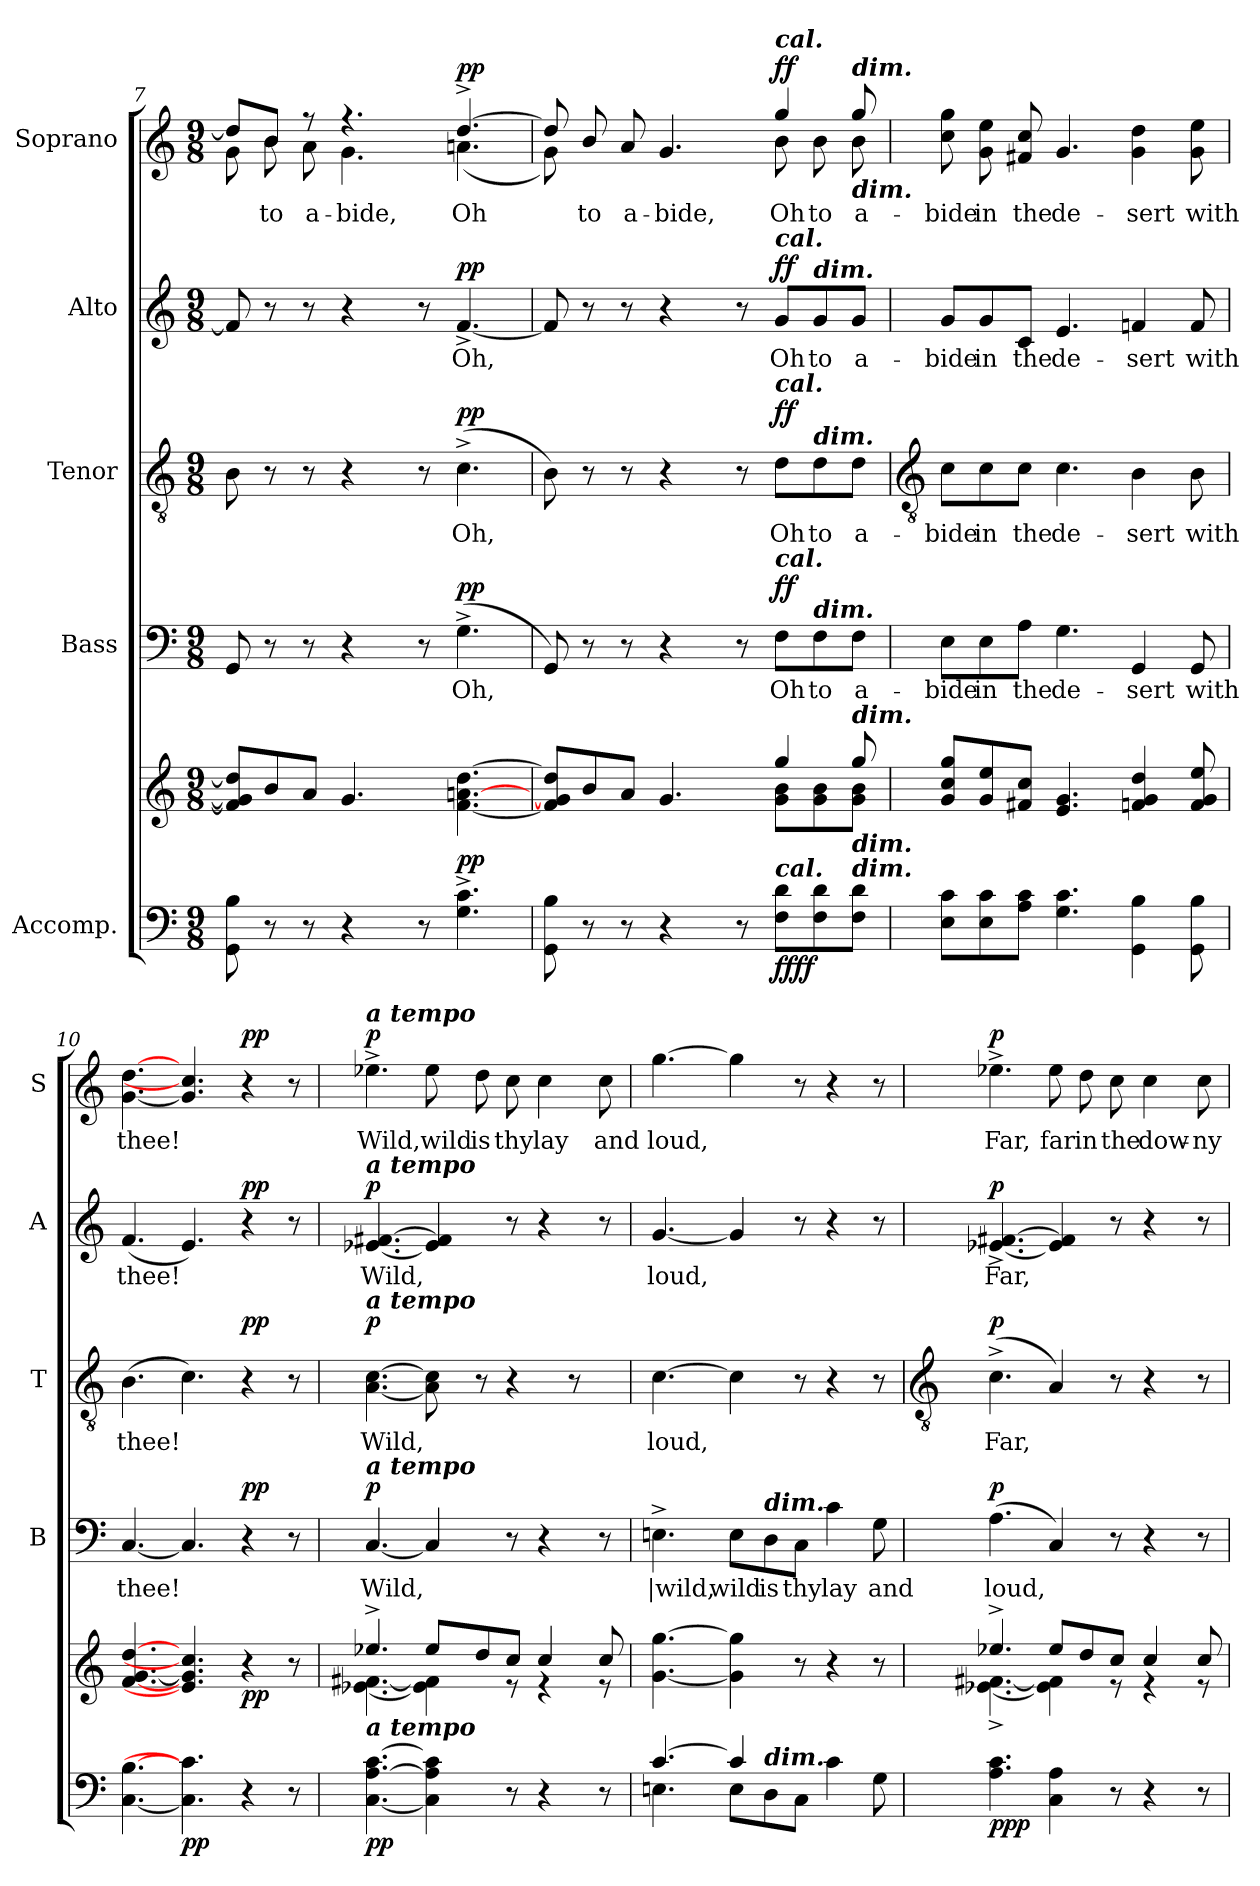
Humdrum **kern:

**kern	**kern	**dynam	**kern	**text	**dynam	**kern	**text	**dynam	**kern	**text	**dynam	**kern	**text	**dynam
*part5	*part5	*part5	*part4	*part4	*part4	*part3	*part3	*part3	*part2	*part2	*part2	*part1	*part1	*part1
*staff6	*staff5	*staff5/6	*staff4	*staff4	*staff4	*staff3	*staff3	*staff3	*staff2	*staff2	*staff2	*staff1	*staff1	*staff1
*I"Accomp.	*	*	*I"Bass	*	*	*I"Tenor	*	*	*I"Alto	*	*	*I"Soprano	*	*
*	*	*	*I'B	*	*	*I'T	*	*	*I'A	*	*	*I'S	*	*
*clefF4	*clefG2	*	*clefF4	*	*	*clefGv2	*	*	*clefG2	*	*	*clefG2	*	*
*k[]	*k[]	*	*k[]	*	*	*k[]	*	*	*k[]	*	*	*k[]	*	*
*C:	*C:	*	*C:	*	*	*C:	*	*	*C:	*	*	*C:	*	*
*M9/8	*M9/8	*	*M9/8	*	*	*M9/8	*	*	*M9/8	*	*	*M9/8	*	*
=7	=7	=7	=7	=7	=7	=7	=7	=7	=7	=7	=7	=7	=7	=7
*	*^	*	*	*	*	*	*	*	*	*	*	*^	*	*
8GG 8B	8f/] 8g/] 8dd/]L	2ryy	.	8GG	.	.	8B	.	.	8f]	.	.	8dd/L]	8g\	.	.
!	!	!	!	!	!	!	!	!	!	!	!	!	!	!	!LO:LY:b	!
8r	8b/	.	.	8r	.	.	8r	.	.	8r	.	.	8b/J	8b\	to	.
!	!	!	!	!	!	!	!	!	!	!	!	!	!	!	!LO:LY:b	!
8r	8a/J	.	.	8r	.	.	8r	.	.	8r	.	.	8r	8a\	a-	.
!	!	!	!	!	!	!	!	!	!	!	!	!	!	!	!LO:LY:b	!
4r	4.g/	.	.	4r	.	.	4r	.	.	4r	.	.	4.r	4.g\	-bide,	.
.	.	8ryy	.	.	.	.	.	.	.	.	.	.	.	.	.	.
8r	.	2ryy	.	8r	.	.	8r	.	.	8r	.	.	.	.	.	.
!	!	!	!	!	!LO:LY:b	!	!	!LO:LY:b	!	!	!LO:LY:b	!	!	!	!LO:LY:a	!
!	!	!	!LO:DY:a=2	!	!	!LO:DY:b	!	!	!LO:DY:b	!	!	!LO:DY:b	!	!	!LO:LY:b	!LO:DY:b
4.G^ 4.c^	[4.f\ [4.an\ [4.dd\	.	pp	(<4.G^	Oh,	pp	(>4.c^	Oh,	pp	[4.f^	Oh,	pp	[4.dd^/	(<4.an\	Oh	pp
=8	=8	=8	=8	=8	=8	=8	=8	=8	=8	=8	=8	=8	=8	=8	=8	=8
8GG 8B	8f\] 8g\] 8dd\]L	2ryy	.	8GG)	.	.	8B)	.	.	8f]	.	.	8dd/]	8g\)	.	.
!	!	!	!	!	!	!	!	!	!	!	!	!	!	!	!LO:LY:a	!
8r	8b/	.	.	8r	.	.	8r	.	.	8r	.	.	8b/	4ryy	to	.
!	!	!	!	!	!	!	!	!	!	!	!	!	!	!	!LO:LY:a	!
8r	8a/J	.	.	8r	.	.	8r	.	.	8r	.	.	8a/	.	a-	.
!	!	!	!	!	!	!	!	!	!	!	!	!	!	!	!LO:LY:a	!
4r	4.g/	.	.	4r	.	.	4r	.	.	4r	.	.	4.g/	4.ryy	-bide,	.
.	.	8ryy	.	.	.	.	.	.	.	.	.	.	.	.	.	.
8r	.	8ryy	.	8r	.	.	8r	.	.	8r	.	.	.	.	.	.
!	!	!	!	!	!	!	!	!	!	!	!	!	!LO:TX:a:Bi:t=cal.	!	!	!
!	!	!	!	!	!	!	!	!	!	!LO:TX:a:Bi:t=cal.	!	!	!	!	!	!
!	!	!	!	!	!	!	!LO:TX:a:Bi:t=cal.	!	!	!	!	!	!	!	!	!
!	!	!	!	!LO:TX:a:Bi:t=cal.	!	!	!	!	!	!	!	!	!	!	!	!
!LO:TX:a:Bi:t=cal.	!	!	!	!	!	!	!	!	!	!	!	!	!	!	!	!
!	!	!	!	!	!LO:LY:b	!	!	!LO:LY:b	!	!	!LO:LY:b	!	!	!	!LO:LY:a	!
!	!	!	!LO:DY:b=2	!	!	!	!	!	!	!	!	!	!	!	!LO:LY:b	!
!	!	!	!LO:DY:n=1:b	!	!	!LO:DY:b	!	!	!LO:DY:b	!	!	!LO:DY:b	!	!	!	!LO:DY:b
8F 8dL	4gg/	8g\ 8b\L	ff ff	8F\L	Oh	ff	8d\L	Oh	ff	8g/L	Oh	ff	4gg/	8b\	-Oh	ff
!	!	!	!	!	!	!	!	!	!	!LO:TX:a:Bi:t=dim.	!	!	!	!	!	!
!	!	!	!	!	!	!	!LO:TX:a:Bi:t=dim.	!	!	!	!	!	!	!	!	!
!	!	!	!	!LO:TX:a:Bi:t=dim.	!	!	!	!	!	!	!	!	!	!	!	!
!	!	!	!	!	!LO:LY:b	!	!	!LO:LY:b	!	!	!LO:LY:b	!	!	!	!LO:LY:b	!
8F 8d	.	8g\ 8b\	.	8F\	to	.	8d\	to	.	8g/	to	.	.	8b\	to	.
!	!	!	!	!	!	!	!	!	!	!	!	!	!LO:TX:b:Bi:t=dim.	!	!	!
!	!	!	!	!	!	!	!	!	!	!	!	!	!LO:TX:a:Bi:t=dim.	!	!	!
!	!LO:TX:b:Bi:t=dim.	!	!	!	!	!	!	!	!	!	!	!	!	!	!	!
!	!LO:TX:a:Bi:t=dim.	!	!	!	!	!	!	!	!	!	!	!	!	!	!	!
!LO:TX:a:Bi:t=dim.	!	!	!	!	!	!	!	!	!	!	!	!	!	!	!	!
!	!	!	!	!	!LO:LY:b	!	!	!LO:LY:b	!	!	!LO:LY:b	!	!	!	!LO:LY:a	!
!	!	!	!	!	!	!	!	!	!	!	!	!	!	!	!LO:LY:b	!
8F 8dJ	8gg/	8g\ 8b\J	.	8F\J	a-	.	8d\J	a-	.	8g/J	a-	.	8gg/	8b\	a-	.
*	*	*	*	*	*	*	*	*	*	*	*	*	*v	*v	*	*
!!LO:LB:g=z
=9	=9	=9	=9	=9	=9	=9	=9	=9	=9	=9	=9	=9	=9	=9	=9
*	*	*	*	*	*	*	*clefGv2	*	*	*	*	*	*	*	*
*	*	*	*	*	*	*	*	*	*	*	*	*	*^	*	*
!	!	!	!	!	!LO:LY:b	!	!	!LO:LY:b	!	!	!LO:LY:b	!	!	!	!LO:LY:b	!
*	*	*	*	*	*	*	*	*	*	*	*	*	*v	*v	*	*
8E 8cL	8g/ 8cc/ 8gg/L	1ryy	.	8E\L	-bide	.	8c\L	-bide	.	8g/L	-bide	.	8cc 8gg	-bide	.
!	!	!	!	!	!LO:LY:b	!	!	!LO:LY:b	!	!	!LO:LY:b	!	!	!LO:LY:b	!
8E 8c	8g/ 8ee/	.	.	8E\	in	.	8c\	in	.	8g/	in	.	8g 8ee	in	.
!	!	!	!	!	!LO:LY:b	!	!	!LO:LY:b	!	!	!LO:LY:b	!	!	!LO:LY:b	!
8A 8cJ	8f#X/ 8cc/J	.	.	8A\J	the	.	8c\J	the	.	8c/J	the	.	8f#X 8cc	the	.
!	!	!	!	!	!LO:LY:b	!	!	!LO:LY:b	!	!	!LO:LY:b	!	!	!LO:LY:b	!
4.G 4.c	4.e/ 4.g/	.	.	4.G	de-	.	4.c	de-	.	4.e	de-	.	4.g	de-	.
!	!	!	!	!	!LO:LY:b	!	!	!LO:LY:b	!	!	!LO:LY:b	!	!	!LO:LY:b	!
4GG 4B	4fn/ 4g/ 4dd/	.	.	4GG	-sert	.	4B	-sert	.	4fn	-sert	.	4g 4dd	-sert	.
!	!	!	!	!	!LO:LY:b	!	!	!LO:LY:b	!	!	!LO:LY:b	!	!	!LO:LY:b	!
8GG 8B	8f/ 8g/ 8ee/	8ryy	.	8GG	with	.	8B	with	.	8f	with	.	8g 8ee	with	.
=10	=10	=10	=10	=10	=10	=10	=10	=10	=10	=10	=10	=10	=10	=10	=10
!	!	!	!	!	!LO:LY:b	!	!	!LO:LY:b	!	!	!LO:LY:b	!	!	!LO:LY:b	!
[4.C [4.B	[4.f/ [4.g/ [4.dd/	1ryy	.	[4.C	thee!	.	(>4.B	thee!	.	(<4.f	thee!	.	[4.g [4.dd	thee!	.
!	!	!	!LO:DY:b=2	!	!	!	!	!	!	!	!	!	!	!	!
4.C] 4.c]	4.e/] 4.g/] 4.cc/]	.	pp	4.C]	.	.	4.c)	.	.	4.e)	.	.	4.g] 4.cc]	.	.
!	!	!	!LO:DY:b	!	!	!LO:DY:b	!	!	!LO:DY:b	!	!	!LO:DY:b	!	!	!LO:DY:b
4r	4r	.	pp	4r	.	pp	4r	.	pp	4r	.	pp	4r	.	pp
8r	8r	8ryy	.	8r	.	.	8r	.	.	8r	.	.	8r	.	.
=11	=11	=11	=11	=11	=11	=11	=11	=11	=11	=11	=11	=11	=11	=11	=11
!	!	!	!	!	!	!	!	!	!	!	!	!	!LO:TX:a:Bi:t=a tempo	!	!
!	!	!	!	!	!	!	!	!	!	!LO:TX:a:Bi:t=a tempo	!	!	!	!	!
!	!	!	!	!	!	!	!LO:TX:a:Bi:t=a tempo	!	!	!	!	!	!	!	!
!	!	!	!	!LO:TX:a:Bi:t=a tempo	!	!	!	!	!	!	!	!	!	!	!
!LO:TX:a:Bi:t=a tempo	!	!	!	!	!	!	!	!	!	!	!	!	!	!	!
!	!	!	!LO:DY:b=2	!	!LO:LY:b	!	!	!LO:LY:b	!	!	!LO:LY:b	!	!	!LO:LY:b	!
!	!	!	!LO:DY:n=1:b	!	!	!LO:DY:b	!	!	!LO:DY:b	!	!	!LO:DY:b	!	!	!LO:DY:b
[4.C [4.A [4.c	4.ee-X^/	[4.e-X\ [4.f#X\	p p	[4.C	Wild,	p	[4.A [4.c	Wild,	p	[4.e-X [4.f#X	Wild,	p	4.ee-X^	Wild,	p
!	!	!	!	!	!	!	!	!	!	!	!	!	!	!LO:LY:b	!
4C] 4A] 4c]	8ee-/L	4e-\] 4f#\]	.	4C]	.	.	8A] 8c]	.	.	4e-] 4f#]	.	.	8ee-	wild	.
!	!	!	!	!	!	!	!	!	!	!	!	!	!	!LO:LY:b	!
.	8dd/	.	.	.	.	.	8r	.	.	.	.	.	8dd	is	.
!	!	!	!	!	!	!	!	!	!	!	!	!	!	!LO:LY:b	!
8r	8cc/J	8r	.	8r	.	.	4r	.	.	8r	.	.	8cc	thy	.
!	!	!	!	!	!	!	!	!	!	!	!	!	!	!LO:LY:b	!
4r	4cc/	4r	.	4r	.	.	.	.	.	4r	.	.	4cc	lay	.
.	.	.	.	.	.	.	8r	.	.	.	.	.	.	.	.
!	!	!	!	!	!	!	!	!	!	!	!	!	!	!LO:LY:b	!
8r	8cc/	8r	.	8r	.	.	8ryy	.	.	8r	.	.	8cc	and	.
=12	=12	=12	=12	=12	=12	=12	=12	=12	=12	=12	=12	=12	=12	=12	=12
*^	*	*	*	*	*	*	*	*	*	*	*	*	*	*	*
!	!	!	!	!	!	!LO:LY:b	!	!	!LO:LY:b	!	!	!LO:LY:b	!	!	!LO:LY:b	!
[4.c/	4.En	[4.g\ [4.gg\	8ryy	.	4.En^	|wild,	.	[4.c	loud,	.	[4.g	loud,	.	[4.gg	loud,	.
!	!	!	!	!	!	!LO:LY:b	!	!	!	!	!	!	!	!	!	!
*	*	*v	*v	*	*	*	*	*	*	*	*	*	*	*	*	*
4c/]	8EL	4g\] 4gg\]	.	8E\L	wild	.	4c]	.	.	4g]	.	.	4gg]	.	.
!	!	!	!	!LO:TX:a:Bi:t=dim.	!	!	!	!	!	!	!	!	!	!	!
!	!LO:TX:a:Bi:t=dim.	!	!	!	!	!	!	!	!	!	!	!	!	!	!
!	!	!	!	!	!LO:LY:b	!	!	!	!	!	!	!	!	!	!
.	8D	.	.	8D\	is	.	.	.	.	.	.	.	.	.	.
*	*	*^	*	*	*	*	*	*	*	*	*	*	*	*	*
!	!	!	!	!	!	!LO:LY:b	!	!	!	!	!	!	!	!	!	!
2ryy	8CJ	8r	8ryy	.	8C\J	thy	.	8r	.	.	8r	.	.	8r	.	.
!	!	!	!	!	!	!LO:LY:b	!	!	!	!	!	!	!	!	!	!
.	4c	4r	4.ryy	.	4c	lay	.	4r	.	.	4r	.	.	4r	.	.
!	!	!	!	!	!	!LO:LY:b	!	!	!	!	!	!	!	!	!	!
.	8G	8r	.	.	8G	and	.	8r	.	.	8r	.	.	8r	.	.
*v	*v	*	*	*	*	*	*	*	*	*	*	*	*	*	*	*
!!LO:LB:g=z
=13	=13	=13	=13	=13	=13	=13	=13	=13	=13	=13	=13	=13	=13	=13	=13
*	*	*	*	*	*	*	*clefGv2	*	*	*	*	*	*	*	*
*^	*	*	*	*	*	*	*	*	*	*	*	*	*	*	*
!	!	!	!	!LO:DY:b=2	!	!LO:LY:b	!	!	!LO:LY:b	!	!	!LO:LY:b	!	!	!LO:LY:b	!
!	!	!	!	!LO:DY:n=1:b	!	!	!	!	!	!	!	!	!	!	!	!
!	!	!	!	!LO:DY:n=2:b	!	!	!LO:DY:b	!	!	!LO:DY:b	!	!	!LO:DY:b	!	!	!LO:DY:b
*v	*v	*	*	*	*	*	*	*	*	*	*	*	*	*	*	*
4.A 4.c	4.ee-X^/	[4.e-X\^ [4.f#X\^	p p p	(4.A	loud,	p	(<4.c^	Far,	p	[4.e-X^ [4.f#X^	Far,	p	4.ee-X^	Far,	p
!	!	!	!	!	!	!	!	!	!	!	!	!	!	!LO:LY:b	!
4C 4A	8ee-/L	4e-\] 4f#\]	.	4C)	.	.	4A)	.	.	4e-] 4f#]	.	.	8ee-	far	.
!	!	!	!	!	!	!	!	!	!	!	!	!	!	!LO:LY:b	!
.	8dd/	.	.	.	.	.	.	.	.	.	.	.	8dd	in	.
!	!	!	!	!	!	!	!	!	!	!	!	!	!	!LO:LY:b	!
8r	8cc/J	8r	.	8r	.	.	8r	.	.	8r	.	.	8cc	the	.
!	!	!	!	!	!	!	!	!	!	!	!	!	!	!LO:LY:b	!
4r	4cc/	4r	.	4r	.	.	4r	.	.	4r	.	.	4cc	dow-	.
!	!	!	!	!	!	!	!	!	!	!	!	!	!	!LO:LY:b	!
8r	8cc/	8r	.	8r	.	.	8r	.	.	8r	.	.	8cc	-ny	.
*	*v	*v	*	*	*	*	*	*	*	*	*	*	*	*	*
=	=	=	=	=	=	=	=	=	=	=	=	=	=	=
*-	*-	*-	*-	*-	*-	*-	*-	*-	*-	*-	*-	*-	*-	*-
